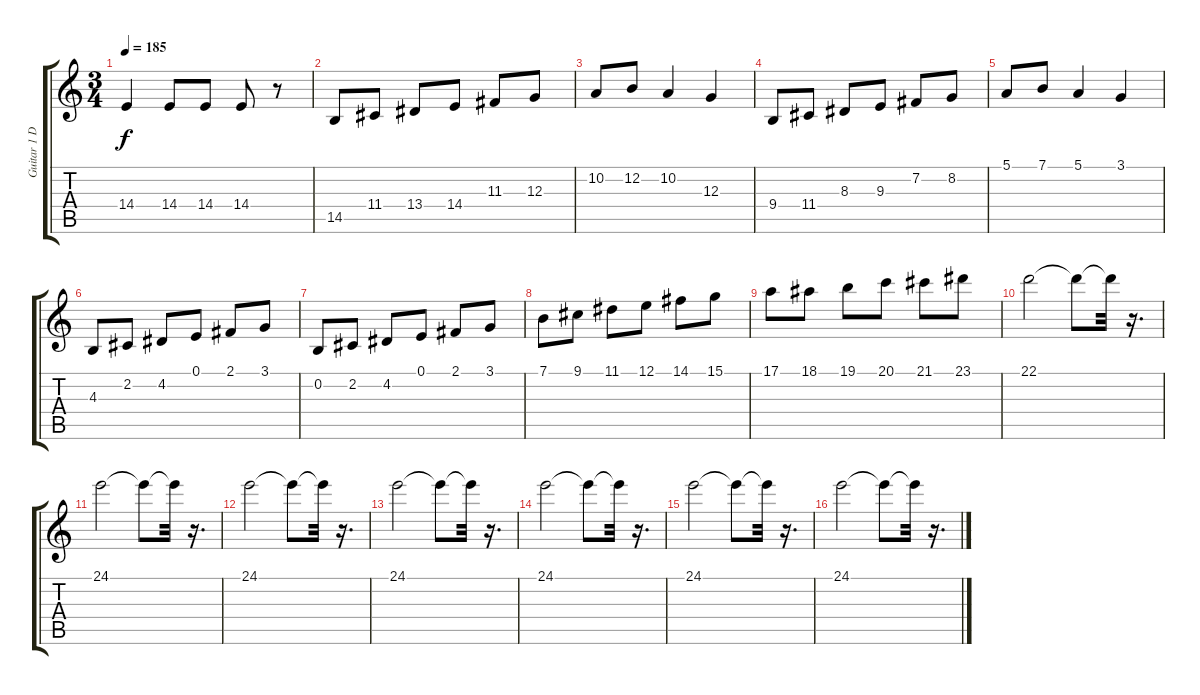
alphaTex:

\track ("Guitar 1 Doubler" "Guitar 1 D") {instrument lead2sawtooth}
\staff {score tabs}
\tuning (E4 B3 G3 D3 A2 E2) {hide}
\ts (3 4)
\tempo 185
\clef g2
\ks c
14.4.4{dy f} 14.4.8 14.4.8 14.4.8 r.8 |
14.5.8 11.4.8 13.4.8 14.4.8 11.3.8 12.3.8 |
10.2.8 12.2.8 10.2.4 12.3.4 |
9.4.8 11.4.8 8.3.8 9.3.8 7.2.8 8.2.8 |
5.1.8 7.1.8 5.1.4 3.1.4 |
4.3.8 2.2.8 4.2.8 0.1.8 2.1.8 3.1.8 |
0.2.8 2.2.8 4.2.8 0.1.8 2.1.8 3.1.8 |
7.1.8 9.1.8 11.1.8 12.1.8 14.1.8 15.1.8 |
17.1.8 18.1.8 19.1.8 20.1.8 21.1.8 23.1.8 |
22.1.2 22.1{t}.8 22.1{t}.32 r.16{d} |
24.1.2{balance 10} 24.1{t}.8 24.1{t}.32 r.16{d} |
24.1.2 24.1{t}.8 24.1{t}.32 r.16{d} |
24.1.2 24.1{t}.8 24.1{t}.32 r.16{d} |
24.1.2 24.1{t}.8 24.1{t}.32 r.16{d} |
24.1.2 24.1{t}.8 24.1{t}.32 r.16{d} |
24.1.2 24.1{t}.8 24.1{t}.32 r.16{d}
